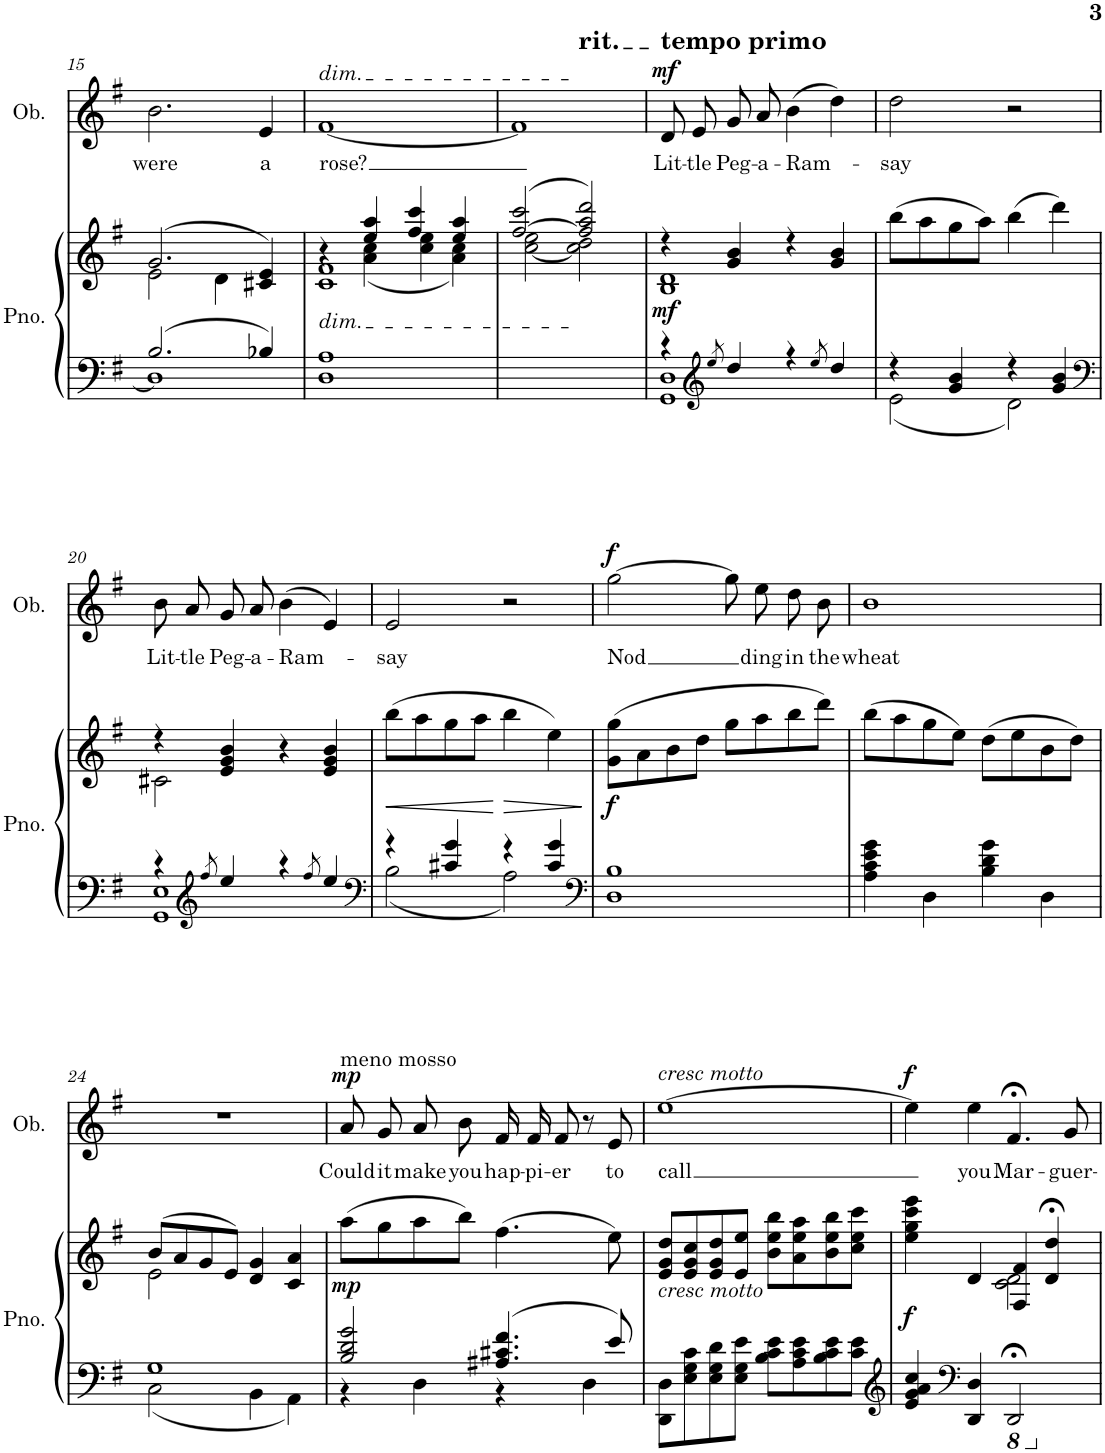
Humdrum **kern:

**kern	**kern	**dynam	**kern	**text	**dynam
*part2	*part2	*part2	*part1	*part1	*part1
*staff3	*staff2	*staff2/3	*staff1	*staff1	*staff1
*I"Piano	*	*	*I"Oboe	*	*
*I'Pno.	*	*	*I'Ob.	*	*
!!LO:PB:g=z
*clefF4	*clefG2	*	*clefG2	*	*
*k[f#]	*k[f#]	*	*k[f#]	*	*
*M4/4	*M4/4	*	*M4/4	*	*
=15	=15	=15	=15	=15	=15
*^	*^	*	*	*	*
!	!	!	!	!	!	!LO:LY:b	!
2.B/	1D]	(2.g/	2e\	.	2.b\	were	.
.	.	.	4d\	.	.	.	.
!	!	!	!	!	!	!LO:LY:b	!
4B-X/	.	4c#X/ 4e/)	4ryy	.	4e/	a	.
*v	*v	*	*	*	*	*	*
=16	=16	=16	=16	=16	=16	=16
*	*	*^	*	*	*	*
!	!	!	!	!	!LO:TX:a:i:t=dim.	!	!
!	!LO:TX:b:i:t=dim.	!	!	!	!	!	!
!	!	!	!	!	!	!LO:LY:b	!
1D 1A	4r	4ryy	1c 1f#	.	[1f#	rose?	.
.	4ee/ 4aa/	(4a\ 4cc\	.	.	.	.	.
.	4ff#/ 4ccc/	4cc\ 4ee\	.	.	.	.	.
.	4ee/ 4aa/	4a\ 4cc\)	.	.	.	.	.
*	*	*v	*v	*	*	*	*
=17	=17	=17	=17	=17	=17	=17
*	*	*	*	*^	*	*
1ryy	(>[>2ff#/ 2ccc/	[2cc\ 2ee\	.	1f#]	2ryy	.	.
!	!	!	!	!	!LO:TX:a:t=rit.	!	!
.	2ff#/] 2aa/ 2ddd/)	2cc\] 2dd\	.	.	2ryy	.	.
=18	=18	=18	=18	=18	=18	=18	=18
*^	*	*	*	*	*	*	*
!	!	!	!	!	!LO:TX:a:B:t=tempo primo	!	!	!
!	!	!	!	!LO:DY:b	!	!	!LO:LY:b	!LO:DY:a
*	*	*	*	*	*v	*v	*	*
4r	1GG 1D	4r	1B 1d	mf	8d/L	Lit-	mf
!	!	!	!	!	!	!LO:LY:b	!
.	.	.	.	.	8e/J	-tle	.
8qee/	.	.	.	.	.	.	.
*clefG2	*	*	*	*	*	*	*
!	!	!	!	!	!	!LO:LY:b	!
4dd/	.	4g/ 4b/	.	.	8g/L	Peg-	.
!	!	!	!	!	!	!LO:LY:b	!
.	.	.	.	.	8a/J	-a-	.
!	!	!	!	!	!	!LO:LY:b	!
4r	.	4r	.	.	(4b\	-Ram-	.
8qee/	.	.	.	.	.	.	.
4dd/	.	4g/ 4b/	.	.	4dd\)	.	.
*	*	*v	*v	*	*	*	*
=19	=19	=19	=19	=19	=19	=19
!	!	!	!	!	!LO:LY:b	!
4r	2e\	(8bb\L	.	2dd\	-say	.
.	.	8aa\	.	.	.	.
4g/ 4b/	.	8gg\	.	.	.	.
.	.	8aa\J)	.	.	.	.
4r	2d\	(4bb\	.	2r	.	.
4g/ 4b/	.	4ddd\)	.	.	.	.
!!LO:LB:g=z
=20	=20	=20	=20	=20	=20	=20
*clefF4	*	*	*	*	*	*
*	*	*^	*	*	*	*
!	!	!	!	!	!	!LO:LY:b	!
4r	1GG 1E	4r	2c#X\	.	8b/L	Lit-	.
!	!	!	!	!	!	!LO:LY:b	!
.	.	.	.	.	8a/J	-tle	.
8qff#/	.	.	.	.	.	.	.
*clefG2	*	*	*	*	*	*	*
!	!	!	!	!	!	!LO:LY:b	!
4ee/	.	4e/ 4g/ 4b/	.	.	8g/L	Peg-	.
!	!	!	!	!	!	!LO:LY:b	!
.	.	.	.	.	8a/J	-a-	.
!	!	!	!	!	!	!LO:LY:b	!
4r	.	4r	2ryy	.	(4b\	-Ram-	.
8qff#/	.	.	.	.	.	.	.
4ee/	.	4e/ 4g/ 4b/	.	.	4e/)	.	.
*	*	*v	*v	*	*	*	*
=21	=21	=21	=21	=21	=21	=21
*clefF4	*	*	*	*	*	*
!	!	!	!LO:HP:b	!	!LO:LY:b	!
4r	2B\	(8bb\L	<	2e/	-say	.
.	.	8aa\	.	.	.	.
4c#X/ 4g/	.	8gg\	.	.	.	.
.	.	8aa\J	.	.	.	.
!	!	!	!LO:HP:n=1:b	!	!	!
4r	2A\	4bb\	[ >	2r	.	.
4c#/ 4g/	.	4ee\)	.	.	.	.
*v	*v	*	*	*	*	*
.	.	]	.	.	.
=22	=22	=22	=22	=22	=22
*clefF4	*	*	*	*	*
!	!	!LO:DY:b	!	!LO:LY:b	!LO:DY:a
1D 1B	(8g\ 8gg\L	f	[2gg\	Nod	f
.	8a\	.	.	.	.
.	8b\	.	.	.	.
.	8dd\J	.	.	.	.
.	8gg\L	.	8gg\L]	.	.
!	!	!	!	!LO:LY:b	!
.	8aa\	.	8ee\J	ding	.
!	!	!	!	!LO:LY:b	!
.	8bb\	.	8dd\L	in	.
!	!	!	!	!LO:LY:b	!
.	8ddd\J)	.	8b\J	the	.
=23	=23	=23	=23	=23	=23
!	!	!	!	!LO:LY:b	!
4A\ 4c\ 4e\ 4g\	(8bb\L	.	1b	wheat	.
.	8aa\	.	.	.	.
4D\	8gg\	.	.	.	.
.	8ee\J)	.	.	.	.
4B\ 4d\ 4g\	(8dd\L	.	.	.	.
.	8ee\	.	.	.	.
4D\	8b\	.	.	.	.
.	8dd\J)	.	.	.	.
!!LO:LB:g=z
=24	=24	=24	=24	=24	=24
*^	*^	*	*	*	*
1G	2C\	(8b/L	2e\	.	1r	.	.
.	.	8a/	.	.	.	.	.
.	.	8g/	.	.	.	.	.
.	.	8e/J)	.	.	.	.	.
.	4BB\	4d/ 4g/	2ryy	.	.	.	.
.	4AA\	4c/ 4a/	.	.	.	.	.
*	*	*v	*v	*	*	*	*
=25	=25	=25	=25	=25	=25	=25
!	!	!	!	!LO:TX:a:t=meno mosso	!	!
!	!	!	!LO:DY:b	!	!LO:LY:b	!LO:DY:a
2B/ 2d/ 2g/	4r	(8aa\L	mp	8a/L	Could	mp
!	!	!	!	!	!LO:LY:b	!
.	.	8gg\	.	8g/J	it	.
!	!	!	!	!	!LO:LY:b	!
.	4D\	8aa\	.	8a/L	make	.
!	!	!	!	!	!LO:LY:b	!
.	.	8bb\J)	.	8b/J	you	.
!	!	!	!	!	!LO:LY:b	!
4.A#X/ 4.c#X/ 4.f#/	4r	(4.ff#\	.	16f#/LL	hap-	.
!	!	!	!	!	!LO:LY:b	!
.	.	.	.	16f#/J	-pi-	.
!	!	!	!	!	!LO:LY:b	!
.	.	.	.	8f#/J	-er	.
.	4D\	.	.	8r	.	.
!	!	!	!	!	!LO:LY:b	!
8e/	.	8ee\)	.	8e/	to	.
*v	*v	*	*	*	*	*
=26	=26	=26	=26	=26	=26
!	!	!	!LO:TX:a:i:t=cresc motto	!	!
!	!LO:TX:b:i:t=cresc motto	!	!	!	!
!	!	!	!	!LO:LY:b	!
8DD\ 8D\L	8e/ 8g/ 8dd/L	.	[1ee	call	.
8E\ 8G\ 8c\	8e/ 8g/ 8cc/	.	.	.	.
8E\ 8G\ 8d\	8e/ 8g/ 8dd/	.	.	.	.
8E\ 8G\ 8e\J	8e/ 8ee/J	.	.	.	.
8B\ 8c\ 8e\L	8b\ 8ee\ 8bb\L	.	.	.	.
8A\ 8c\ 8e\	8a\ 8ee\ 8aa\	.	.	.	.
8B\ 8c\ 8e\	8b\ 8ee\ 8bb\	.	.	.	.
8c\ 8e\J	8cc\ 8ee\ 8ccc\J	.	.	.	.
=27	=27	=27	=27	=27	=27
*clefG2	*	*	*	*	*
*	*^	*	*	*	*
!	!	!	!LO:DY:b	!	!	!LO:DY:a
4e/ 4g/ 4a/ 4cc/	4ee\ 4gg\ 4ccc\ 4eee\	2ryy	f	4ee\]	.	f
*clefF4	*	*	*	*	*	*
!	!	!	!	!	!LO:LY:b	!
4DD/ 4D/	4d/	.	.	4ee\	you	.
*8ba	*	*	*	*	*	*
!	!	!	!	!	!LO:LY:b	!
2DDD;</	4F#/ 4f#/	2c\ 2d\	.	4.f#;</	Mar-	.
.	4d/;< 4dd/;<	.	.	.	.	.
!	!	!	!	!	!LO:LY:b	!
.	.	.	.	8g/	-guer-	.
*	*v	*v	*	*	*	*
*X8ba	*	*	*	*	*
=	=	=	=	=	=
*-	*-	*-	*-	*-	*-
